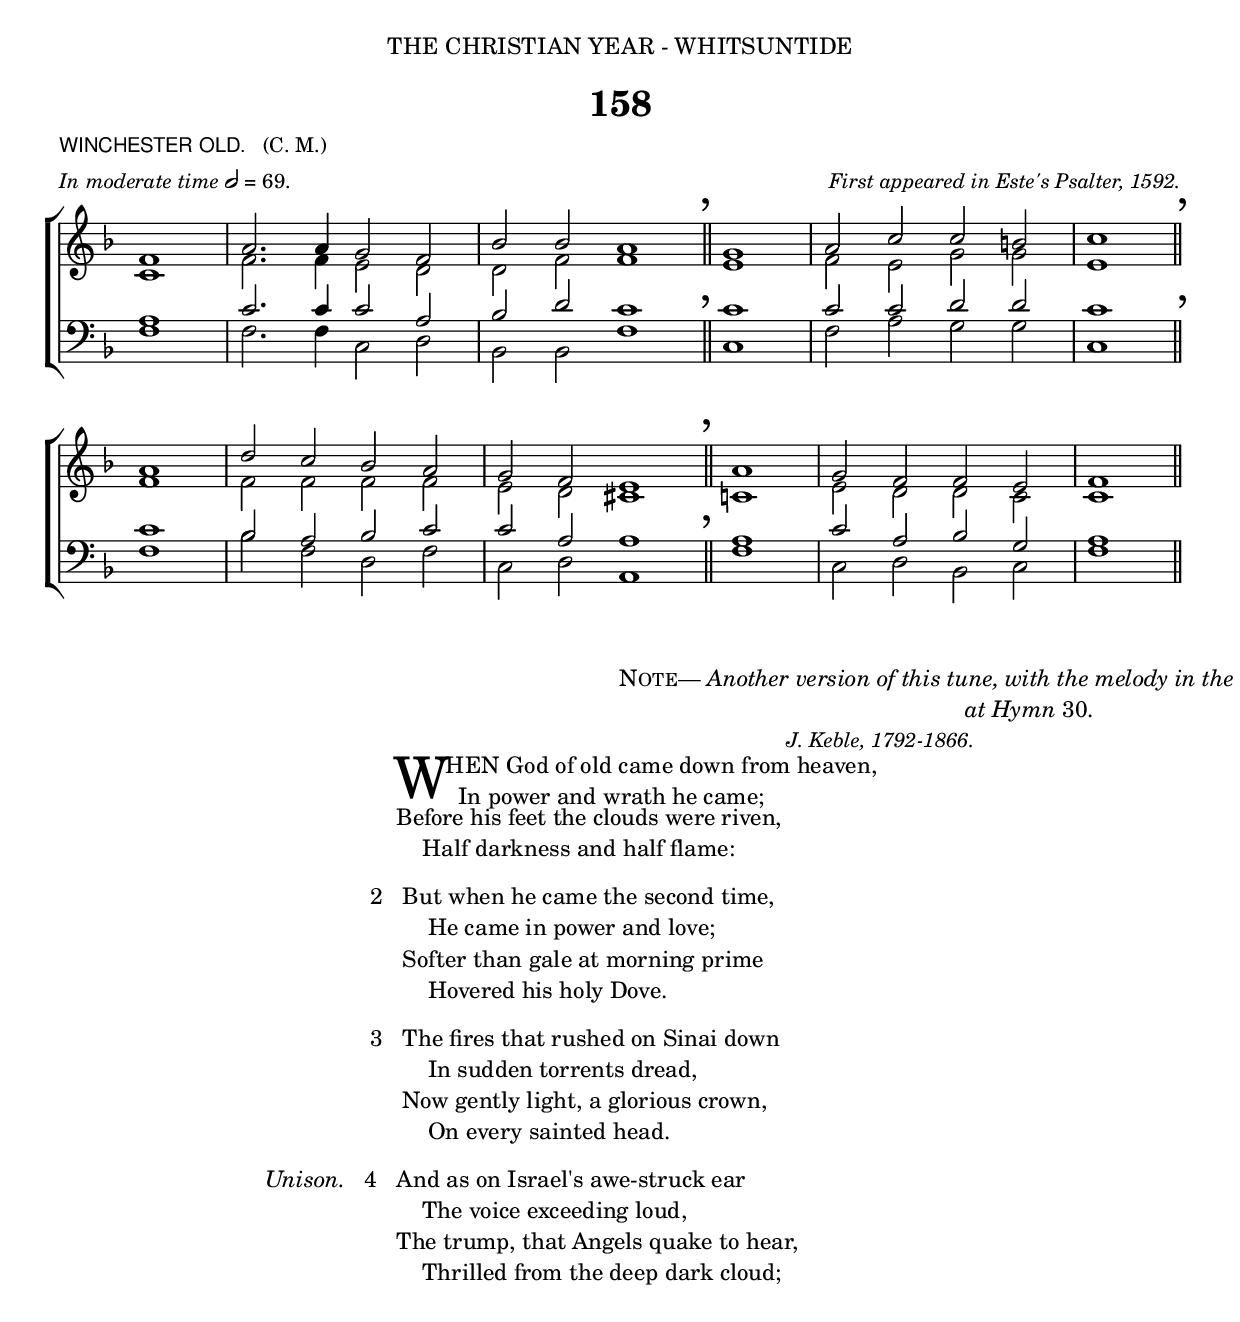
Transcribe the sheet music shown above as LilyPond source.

%%% 255.png
%%% Hymn 158 Winchester Old. When God of old came down from heaven.
%%% Version 1
%%% same music as Hymn 30

\version "2.10"

\header {
  dedication = \markup { \center-align { "THE CHRISTIAN YEAR - WHITSUNTIDE"
		\hspace #0.1 }}	
  title = "158"
  
  poet = \markup { \small { \sans {"WINCHESTER OLD."} \hspace #1  \roman {"(C. M.)"} } }
  
  meter = \markup { \small { \italic {In moderate time} \general-align #Y #DOWN \note #"2" #0.5 = 69.} }
  
  arranger =  \markup { \small \italic {"First appeared in Este's Psalter, 1592."}}
  
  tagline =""
}

%%%%%%%%%%%%%%%%%%%%%%%%%%% Macros

%%% generates the breathmarks above barlines

breathmark = {	
	      \override Score.RehearsalMark #'break-visibility = #begin-of-line-invisible 
	      \override Score.RehearsalMark #'Y-offset = #'4.0 
	      \override Score.RehearsalMark #'X-offset = #'-0.5
	      \mark \markup { \fontsize #4 ","}
}

%%% Macro to specify restart of a new measure in the middle of a piece.
%%% Needed to restart a new measure after a partial measure.
%%% In this case, the macro specifies that 2 1/2 notes in a 4/2 measure have past,

partmeasure =  \set Score.measurePosition = #(ly:make-moment 2 2)


%%%%%%%%%%%%%%%%%%%%%%%%%%% End of macro definitions

%%% SATB voices

global = {
  \time 4/2 	
  \key  f\major	
  \set Staff.midiInstrument = "church organ"
}


soprano = \relative c' { 
  \partial 2*2 f1  | a2. a4 g2 f2 | bes2 bes2 a1 \breathmark \bar "||"
      \partmeasure g1 | a2 c2 c2 b2 | c1 \breathmark \bar "||" \break
  a1 | d2 c2 bes2 a2 | g2 f2 e1 \breathmark \bar "||"
      \partmeasure a1 | g2 f2 f2 e2 | f1 \bar "||"
}

alto = \relative c' { 
  c1 | f2. f4 e2 d2 | d2 f2 f1 \bar "||" 
      e1  | f2 e2 g2 g2  | e1 \bar "||"
  f1  | f2 f2 f2 f2  | e2 d2 cis1 \bar "||"  
      c!1 | e2 d2 d2 c2  | c1  \bar "||"
}

tenor = \relative c { \clef bass 
  a'1 | c2. c4 c2 a2 | bes2 d2 c1 \bar "||" 
      c1  | c2 c2 d2 d2  | c1 \bar "||" 
  c1  | bes2 a2 bes2 c2 | c2 a2 a1 \bar "||" 
      a1  | c2 a2 bes2 g2 | a1 \bar "||"
}


bass = \relative c { \clef bass 
  f1  | f2. f4 c2 d2  | bes2 bes2 f'1 \bar "||"
      c1  | f2 a2 g2 g2   | c,1 \bar "||"
  f1  | bes2 f2 d2 f2 | c2 d2 a1 \bar "||"
      f'1 |c2 d2 bes2 c2  |f1 \bar "||"

}

#(ly:set-option 'point-and-click #f)

\paper {
  #(set-paper-size "a4")
%  annotate-spacing = ##t
  print-page-number = ##f
  ragged-last-bottom = ##t
  ragged-bottom = ##t
}

\book{

\score{
\new ChoirStaff	
 <<

	\context Staff = upper << 
	\context Voice = sopranos { \voiceOne \global \soprano }
	\context Voice = altos    {\voiceTwo \global \alto }
	                      >>
        
	\context Staff = lower <<
	\context Voice = tenors { \voiceOne \global \tenor }
	\context Voice = basses { \voiceTwo \global \bass }
			        >> 
			      

 >>
\layout {
		indent=0
		\context { \Score \remove "Bar_number_engraver" }
		\context { \Staff \remove "Time_signature_engraver" }
		\context { \Score \remove "Mark_engraver"  }
                \context { \Staff \consists "Mark_engraver"  }
	} %% close layout

\midi { \context { \Score tempoWholesPerMinute = #(ly:make-moment 69 2) }}      
  	
	
} %%% Score bracket


%%% Hymn Note 

\markup { \hspace #54 \center-align {
	\line {  \smallCaps "Note" \hspace #-1.2 ".—" \italic "Another version of this tune, with the melody in the tenor, will be found" } 
        \line {  \italic "at Hymn" "30."  } 
}}

\markup { "           "}

%%% Lyric attributions and titles

\markup { \hspace #70 \small \italic "J. Keble, 1792-1866."}  


%%% Lyrics

\markup { \hspace #30 %%add space as necc. to center the column
          \column { %% super column of everything
	              \column { %%stanza 1 is a column of 2 lines  
	                  \line { \hspace #2.2 \column { \lower #2.4 \fontsize #8 "W" }   %%Drop Cap goes here
				  \hspace #-1.0    %% adjust this if other letters are too far from Drop Cap
				  \column  { \raise #0.0 "HEN God of old came down from heaven,"
			                               "  In power and wrath he came;" } }          
	                  \line {  \hspace #2.5  %%adjust hspace until this line left edge is flush with Drop Cap
				   \lower  #1.56  %%adjust this until the line spacing looks right
				   \column {   
					   "Before his feet the clouds were riven,"
					   "    Half darkness and half flame:"
					   "             " %%% add vertical spacing between verses
			  		}}
		      } %%% end verse 1	
           		\line { "2  "
			   \column {	     
				   "But when he came the second time,"
				   "    He came in power and love;"
				   "Softer than gale at morning prime"
				   "    Hovered his holy Dove."
				   "             " %%% add vertical spacing between verses
			}} 
           		\line { "3  "
			   \column {	     
				   "The fires that rushed on Sinai down"
				   "    In sudden torrents dread,"
				   "Now gently light, a glorious crown,"
				   "    On every sainted head."
				   "             " %%% add vertical spacing between verses
			}}

			\line { \hspace #-10.2 \italic "Unison.  " "4  "
				\column {	     
					"And as on Israel's awe-struck ear"
					"    The voice exceeding loud,"
					"The trump, that Angels quake to hear,"
					"    Thrilled from the deep dark cloud;"
			}} 
	  } %%% end supercolumn
} %%% end markup	  
       
       
%%fake score block to occupy space and force a pagebreak.  Can't think of a better way of doing this.
\score{
	{s4 }
\header { breakbefore = ##f piece = ##f opus = ##f tagline = ##f }
\layout{	
	\context { \Staff
		\remove Time_signature_engraver
		\remove Key_engraver
		\remove Clef_engraver
		\remove Staff_symbol_engraver
}}}

%%% Second page
%%% continuation of  lyrics

\markup { \hspace #30   %%add space as necc. to center the column  
		\column { 
			\hspace #1  % adds vertical spacing between verses  
           		\line { "5  "
			   \column {	     
				   "So, when the Spirit of our God"
				   "    Came down his flock to find,"
				   "A voice from heaven was heard abroad,"
				   "    A rushing mighty wind."
				   "             " %%% add vertical spacing between verses
			}} 
			\line { \hspace #-10.2 \italic "Unison.  " "6  "
				\column {	     
					"It fills the Church of God; it fills"
					"    The sinful world around;"
					"Only in stubborn hearts and wills"
					"    No place for it is found."
					"             " %%% add vertical spacing between verses
			}} 
           		\line { "7. "
			   \column {	     
				   "Come Lord, come Wisdom, Love, and Power,"
				   "    Open our ears to hear;"
				   "Let us not miss the accepted hour;"
				   "    Save, Lord, by love or fear."
			"             " %%% add vertical spacing between verses
			}}
	  }
} %%% lyric markup bracket


%%% Amen score block
\score{
  \new ChoirStaff
   <<
        \context Staff = upper \with { fontSize = #-3  \override StaffSymbol #'staff-space = #(magstep -2) }  
	                      << 
	\context Voice = "sopranos" { \relative c' { \clef treble \global \voiceOne f1 f1 \bar "||" }}
	\context Voice = "altos"    { \relative c' {  \clef treble \global \voiceTwo d1 c1 \bar "||" }}
	                      >>
			      
	\context Lyrics \lyricsto "altos" { \override LyricText #'font-size = #-1 A -- men. }
	
	\context Staff = lower \with { fontSize = #-3  \override StaffSymbol #'staff-space = #(magstep -2) }  
	                       <<
	\context Voice = "tenors" { \relative c { \clef bass \global \voiceThree bes'1 a1 \bar "||" }}
	\context Voice = "basses" { \relative c { \clef bass \global \voiceFour  bes1 f1 \bar "||" }}
			        >> 
  >>			      
\header { breakbefore = ##f piece = " " opus = " " }
\layout { 
	\context { \Score timing = ##f }
	ragged-right = ##t
	indent = 15\cm
	\context { \Staff \remove Time_signature_engraver }

       }

\midi { \context { \Score tempoWholesPerMinute = #(ly:make-moment 69 2) }}  %%Amen midi       
       
}  

%%% alternative hymns also suitable

\markup {\hspace #32 \column {
	\line{ \hspace #2 \italic "The following are also suitable:"}
	\hspace #0.1 
	\small {
		"145  (Pt. 2) Holy Ghost, Illuminator."
		"384  Eternal Ruler of the ceaseless round."
		"393  Glorious things of thee are spoken."
		"396  Gracious Spirit, Holy Ghost."
		"438  Love of the Father."
		"453  O Holy Spirit, Lord of grace."
		"454  O King enthroned on high."
		"458  O Lord of hosts, all heaven possessing." 
	}
}} 


} %%% book bracket
